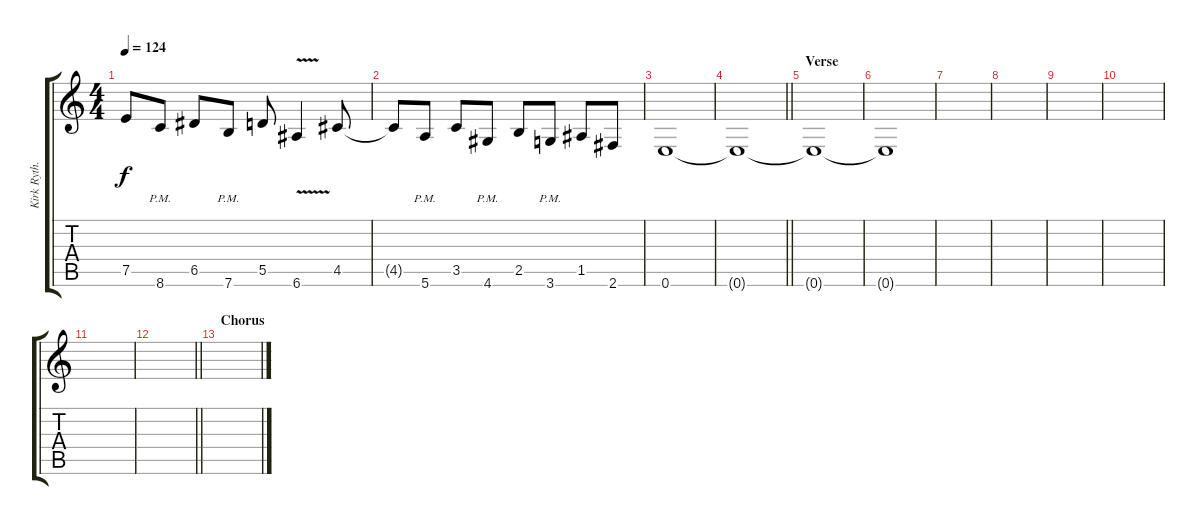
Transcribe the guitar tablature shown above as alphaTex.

\track ("Kirk Ryth." "Kirk Ryth.") {instrument distortionguitar}
\staff {score tabs}
\tuning (E4 B3 G3 D3 A2 E2) {hide}
\ts (4 4)
\tempo 124
\clef g2
\ks c
7.5{t}.8{dy f} 8.6{pm}.8 6.5.8 7.6{pm}.8 5.5.8 6.6{v}.4 4.5.8 |
4.5{t}.8 5.6{pm}.8 3.5.8 4.6{pm}.8 2.5.8 3.6{pm}.8 1.5.8 2.6.8 |
0.6.1 |
\barLineRight lightlight
0.6{t}.1 |
\section ("" "Verse")
0.6{t}.1 |
0.6{t}.1 |
|
|
|
|
|
\barLineRight lightlight
|
\section ("" "Chorus")
